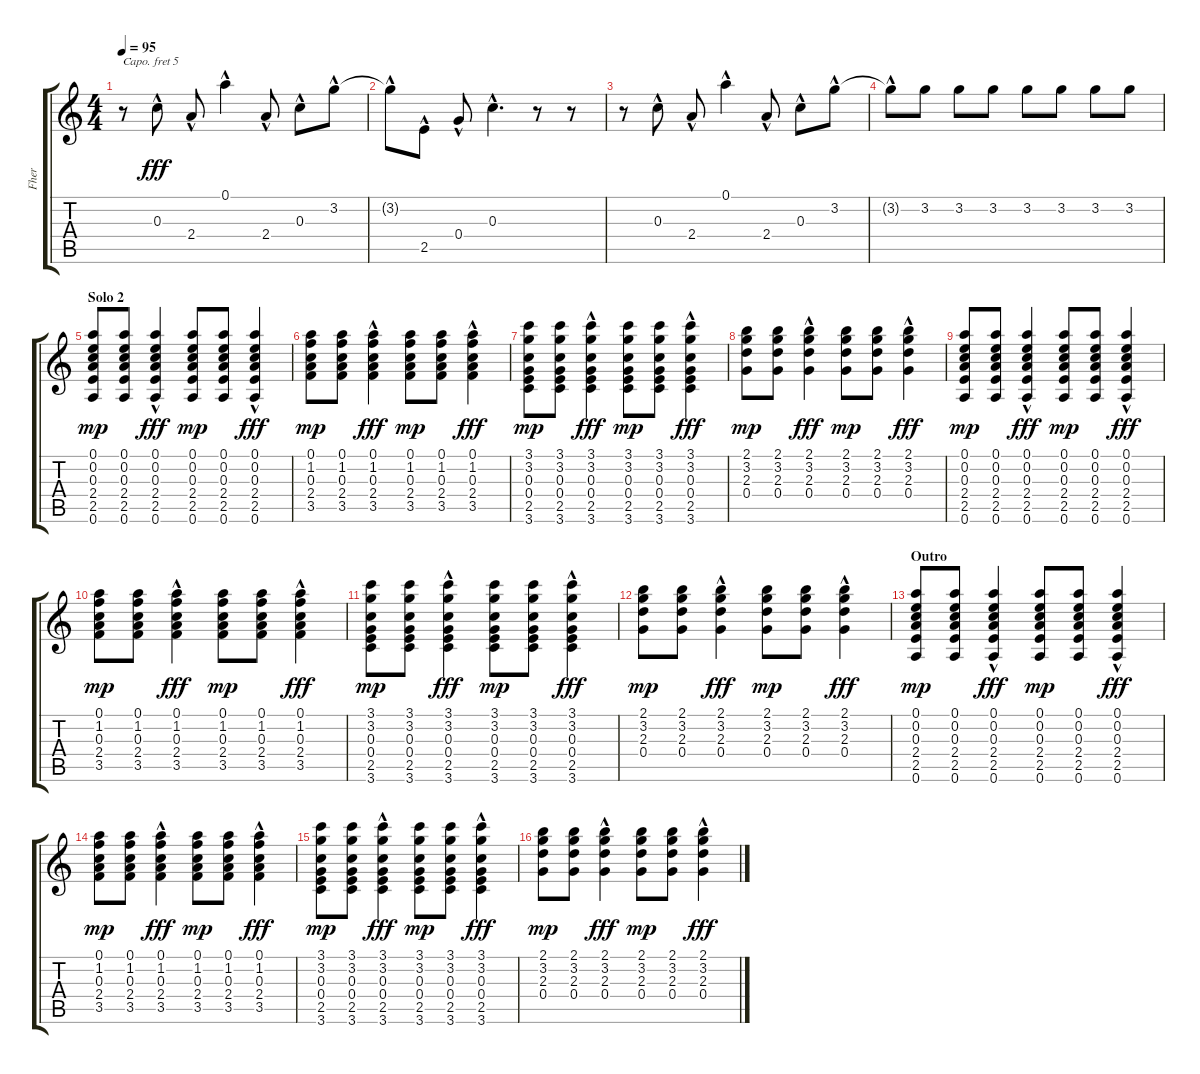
\track ("Fher" "Fher") {instrument electricguitarjazz}
\staff {score tabs}
\capo 5
\tuning (E4 B3 G3 D3 A2 E2) {hide}
\ts (4 4)
\tempo 95
\clef g2
\ks c
r.8{dy fff} 0.3{hac}.8 2.4{hac}.8 0.1{hac}.4 2.4{hac}.8 0.3{hac}.8 3.2{hac}.8 |
3.2{hac t}.8 2.5{hac}.8 0.4{hac}.8 0.3{hac}.4{d} r.8 r.8 |
r.8 0.3{hac}.8 2.4{hac}.8 0.1{hac}.4 2.4{hac}.8 0.3{hac}.8 3.2{hac}.8 |
3.2{hac t}.8 3.2.8 3.2.8 3.2.8 3.2.8 3.2.8 3.2.8 3.2.8 |
\section ("" "Solo 2")
(0.1 0.2 0.3 2.4 2.5 0.6).8{dy mp} (0.1 0.2 0.3 2.4 2.5 0.6).8 (0.1{hac} 0.2{hac} 0.3{hac} 2.4{hac} 2.5{hac} 0.6{hac}).4{dy fff} (0.1 0.2 0.3 2.4 2.5 0.6).8{dy mp} (0.1 0.2 0.3 2.4 2.5 0.6).8 (0.1{hac} 0.2{hac} 0.3{hac} 2.4{hac} 2.5{hac} 0.6{hac}).4{dy fff} |
(0.1 1.2 0.3 2.4 3.5).8{dy mp} (0.1 1.2 0.3 2.4 3.5).8 (0.1{hac} 1.2{hac} 0.3{hac} 2.4{hac} 3.5{hac}).4{dy fff} (0.1 1.2 0.3 2.4 3.5).8{dy mp} (0.1 1.2 0.3 2.4 3.5).8 (0.1{hac} 1.2{hac} 0.3{hac} 2.4{hac} 3.5{hac}).4{dy fff} |
(3.1 3.2 0.3 0.4 2.5 3.6).8{dy mp} (3.1 3.2 0.3 0.4 2.5 3.6).8 (3.1{hac} 3.2{hac} 0.3{hac} 0.4{hac} 2.5{hac} 3.6{hac}).4{dy fff} (3.1 3.2 0.3 0.4 2.5 3.6).8{dy mp} (3.1 3.2 0.3 0.4 2.5 3.6).8 (3.1{hac} 3.2{hac} 0.3{hac} 0.4{hac} 2.5{hac} 3.6{hac}).4{dy fff} |
(2.1 3.2 2.3 0.4).8{dy mp} (2.1 3.2 2.3 0.4).8 (2.1{hac} 3.2{hac} 2.3{hac} 0.4{hac}).4{dy fff} (2.1 3.2 2.3 0.4).8{dy mp} (2.1 3.2 2.3 0.4).8 (2.1{hac} 3.2{hac} 2.3{hac} 0.4{hac}).4{dy fff} |
(0.1 0.2 0.3 2.4 2.5 0.6).8{dy mp} (0.1 0.2 0.3 2.4 2.5 0.6).8 (0.1{hac} 0.2{hac} 0.3{hac} 2.4{hac} 2.5{hac} 0.6{hac}).4{dy fff} (0.1 0.2 0.3 2.4 2.5 0.6).8{dy mp} (0.1 0.2 0.3 2.4 2.5 0.6).8 (0.1{hac} 0.2{hac} 0.3{hac} 2.4{hac} 2.5{hac} 0.6{hac}).4{dy fff} |
(0.1 1.2 0.3 2.4 3.5).8{dy mp} (0.1 1.2 0.3 2.4 3.5).8 (0.1{hac} 1.2{hac} 0.3{hac} 2.4{hac} 3.5{hac}).4{dy fff} (0.1 1.2 0.3 2.4 3.5).8{dy mp} (0.1 1.2 0.3 2.4 3.5).8 (0.1{hac} 1.2{hac} 0.3{hac} 2.4{hac} 3.5{hac}).4{dy fff} |
(3.1 3.2 0.3 0.4 2.5 3.6).8{dy mp} (3.1 3.2 0.3 0.4 2.5 3.6).8 (3.1{hac} 3.2{hac} 0.3{hac} 0.4{hac} 2.5{hac} 3.6{hac}).4{dy fff} (3.1 3.2 0.3 0.4 2.5 3.6).8{dy mp} (3.1 3.2 0.3 0.4 2.5 3.6).8 (3.1{hac} 3.2{hac} 0.3{hac} 0.4{hac} 2.5{hac} 3.6{hac}).4{dy fff} |
(2.1 3.2 2.3 0.4).8{dy mp} (2.1 3.2 2.3 0.4).8 (2.1{hac} 3.2{hac} 2.3{hac} 0.4{hac}).4{dy fff} (2.1 3.2 2.3 0.4).8{dy mp} (2.1 3.2 2.3 0.4).8 (2.1{hac} 3.2{hac} 2.3{hac} 0.4{hac}).4{dy fff} |
\section ("" "Outro")
(0.1 0.2 0.3 2.4 2.5 0.6).8{dy mp} (0.1 0.2 0.3 2.4 2.5 0.6).8 (0.1{hac} 0.2{hac} 0.3{hac} 2.4{hac} 2.5{hac} 0.6{hac}).4{dy fff} (0.1 0.2 0.3 2.4 2.5 0.6).8{dy mp} (0.1 0.2 0.3 2.4 2.5 0.6).8 (0.1{hac} 0.2{hac} 0.3{hac} 2.4{hac} 2.5{hac} 0.6{hac}).4{dy fff} |
(0.1 1.2 0.3 2.4 3.5).8{dy mp} (0.1 1.2 0.3 2.4 3.5).8 (0.1{hac} 1.2{hac} 0.3{hac} 2.4{hac} 3.5{hac}).4{dy fff} (0.1 1.2 0.3 2.4 3.5).8{dy mp} (0.1 1.2 0.3 2.4 3.5).8 (0.1{hac} 1.2{hac} 0.3{hac} 2.4{hac} 3.5{hac}).4{dy fff} |
(3.1 3.2 0.3 0.4 2.5 3.6).8{dy mp} (3.1 3.2 0.3 0.4 2.5 3.6).8 (3.1{hac} 3.2{hac} 0.3{hac} 0.4{hac} 2.5{hac} 3.6{hac}).4{dy fff} (3.1 3.2 0.3 0.4 2.5 3.6).8{dy mp} (3.1 3.2 0.3 0.4 2.5 3.6).8 (3.1{hac} 3.2{hac} 0.3{hac} 0.4{hac} 2.5{hac} 3.6{hac}).4{dy fff} |
(2.1 3.2 2.3 0.4).8{dy mp} (2.1 3.2 2.3 0.4).8 (2.1{hac} 3.2{hac} 2.3{hac} 0.4{hac}).4{dy fff} (2.1 3.2 2.3 0.4).8{dy mp} (2.1 3.2 2.3 0.4).8 (2.1{hac} 3.2{hac} 2.3{hac} 0.4{hac}).4{dy fff}
